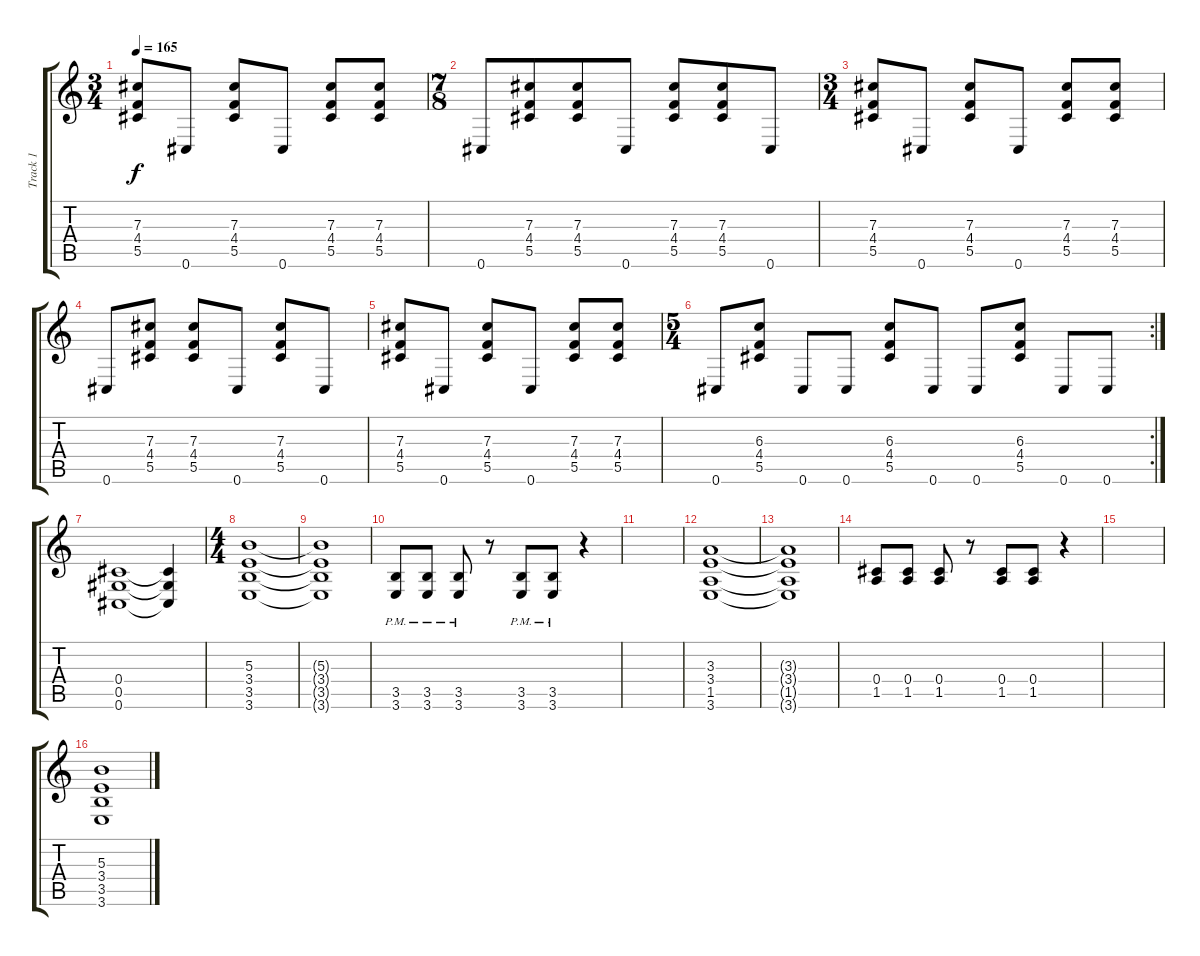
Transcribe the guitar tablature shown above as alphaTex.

\track ("Track 1" "Track 1") {instrument overdrivenguitar}
\staff {score tabs}
\tuning (Eb4 Bb3 Gb3 Db3 Ab2 Db2) {hide}
\ts (3 4)
\tempo 165
\clef g2
\ks c
(7.3 4.4 5.5).8{dy f} 0.6.8 (7.3 4.4 5.5).8 0.6.8 (7.3 4.4 5.5).8 (7.3 4.4 5.5).8 |
\ts (7 8)
0.6.8 (7.3 4.4 5.5).8 (7.3 4.4 5.5).8 0.6.8 (7.3 4.4 5.5).8 (7.3 4.4 5.5).8 0.6.8 |
\ts (3 4)
(7.3 4.4 5.5).8 0.6.8 (7.3 4.4 5.5).8 0.6.8 (7.3 4.4 5.5).8 (7.3 4.4 5.5).8 |
0.6.8 (7.3 4.4 5.5).8 (7.3 4.4 5.5).8 0.6.8 (7.3 4.4 5.5).8 0.6.8 |
(7.3 4.4 5.5).8 0.6.8 (7.3 4.4 5.5).8 0.6.8 (7.3 4.4 5.5).8 (7.3 4.4 5.5).8 |
\rc 2
\ts (5 4)
0.6.8 (6.3 4.4 5.5).8 0.6.8 0.6.8 (6.3 4.4 5.5).8 0.6.8 0.6.8 (6.3 4.4 5.5).8 0.6.8 0.6.8 |
(0.4 0.5 0.6).1 (0.4{t} 0.5{t} 0.6{t}).4 |
\ts (4 4)
(5.3 3.4 3.5 3.6).1 |
(5.3{t} 3.4{t} 3.5{t} 3.6{t}).1 |
(3.5{pm} 3.6{pm}).8 (3.5{pm} 3.6{pm}).8 (3.5{pm} 3.6{pm}).8 r.8 (3.5{pm} 3.6{pm}).8 (3.5{pm} 3.6{pm}).8 r.4 |
|
(3.3 3.4 1.5 3.6).1 |
(3.3{t} 3.4{t} 1.5{t} 3.6{t}).1 |
(0.4 1.5).8 (0.4 1.5).8 (0.4 1.5).8 r.8 (0.4 1.5).8 (0.4 1.5).8 r.4 |
|
(5.3 3.4 3.5 3.6).1
